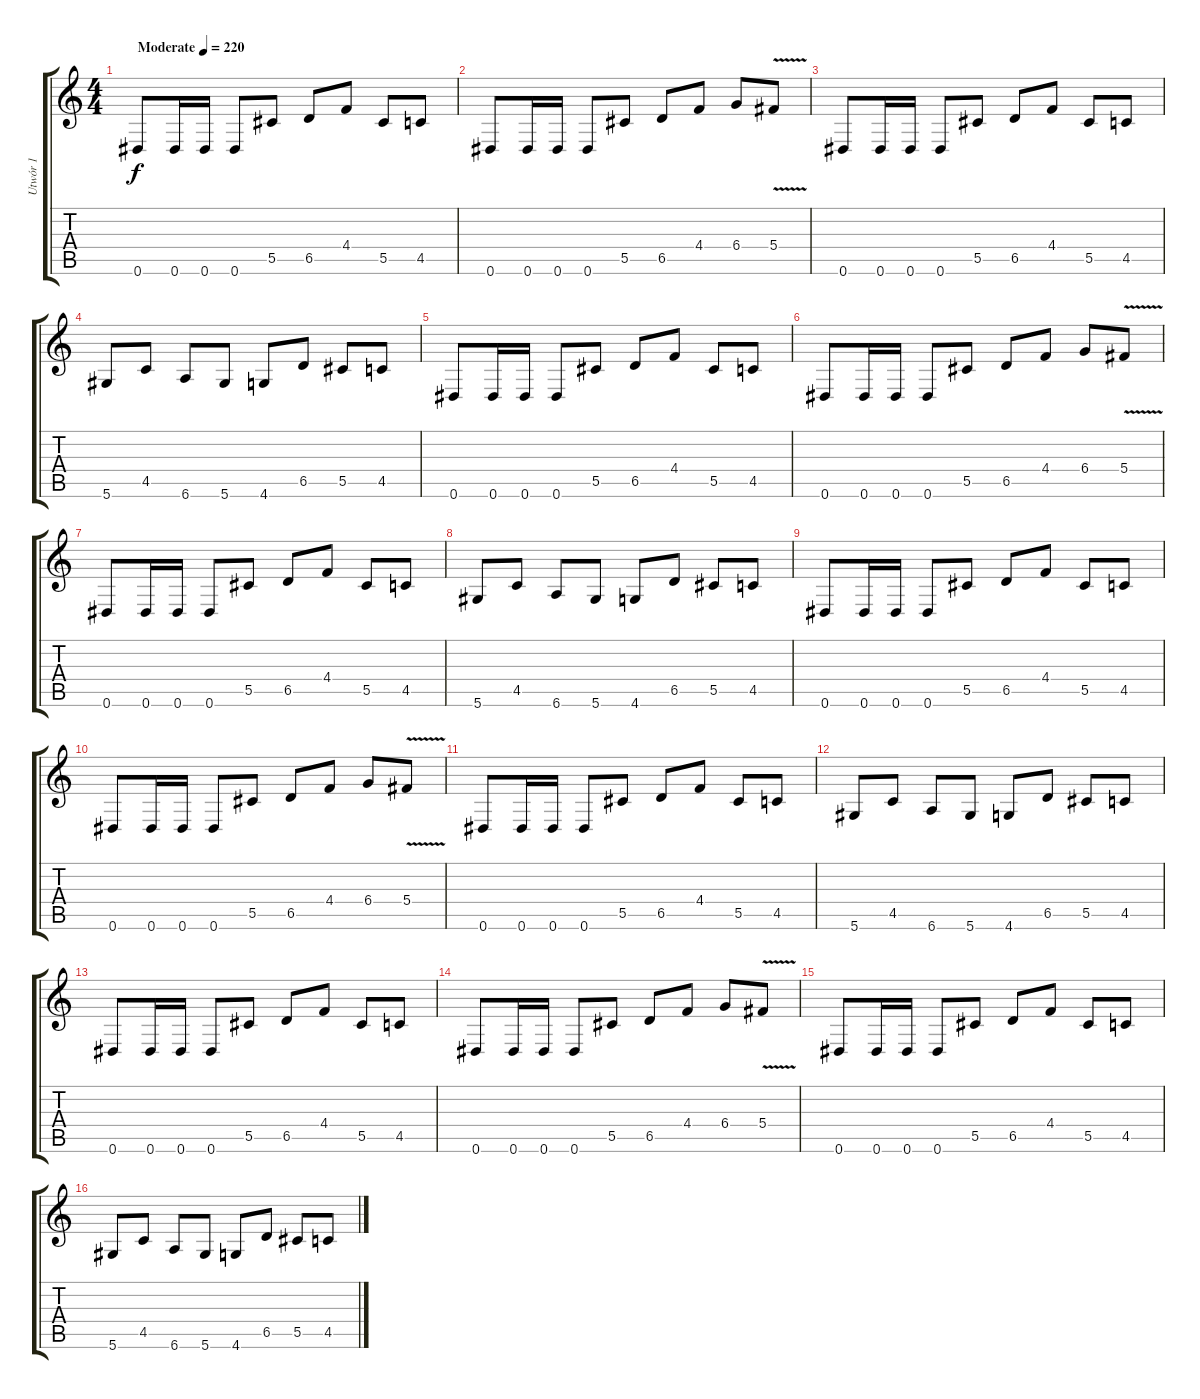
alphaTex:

\track ("Utwór 1" "Utwór 1") {instrument distortionguitar}
\staff {score tabs}
\tuning (Eb4 Bb3 Gb3 Db3 Ab2 Eb2) {hide}
\ts (4 4)
\tempo (220 "Moderate")
\clef g2
\ks c
0.6.8{dy f instrument distortionguitar} 0.6.16 0.6.16 0.6.8 5.5.8 6.5.8 4.4.8 5.5.8 4.5.8 |
0.6.8 0.6.16 0.6.16 0.6.8 5.5.8 6.5.8 4.4.8 6.4.8 5.4{v}.8 |
0.6.8 0.6.16 0.6.16 0.6.8 5.5.8 6.5.8 4.4.8 5.5.8 4.5.8 |
5.6.8 4.5.8 6.6.8 5.6.8 4.6.8 6.5.8 5.5.8 4.5.8 |
0.6.8 0.6.16 0.6.16 0.6.8 5.5.8 6.5.8 4.4.8 5.5.8 4.5.8 |
0.6.8 0.6.16 0.6.16 0.6.8 5.5.8 6.5.8 4.4.8 6.4.8 5.4{v}.8 |
0.6.8 0.6.16 0.6.16 0.6.8 5.5.8 6.5.8 4.4.8 5.5.8 4.5.8 |
5.6.8 4.5.8 6.6.8 5.6.8 4.6.8 6.5.8 5.5.8 4.5.8 |
0.6.8 0.6.16 0.6.16 0.6.8 5.5.8 6.5.8 4.4.8 5.5.8 4.5.8 |
0.6.8 0.6.16 0.6.16 0.6.8 5.5.8 6.5.8 4.4.8 6.4.8 5.4{v}.8 |
0.6.8 0.6.16 0.6.16 0.6.8 5.5.8 6.5.8 4.4.8 5.5.8 4.5.8 |
5.6.8 4.5.8 6.6.8 5.6.8 4.6.8 6.5.8 5.5.8 4.5.8 |
0.6.8 0.6.16 0.6.16 0.6.8 5.5.8 6.5.8 4.4.8 5.5.8 4.5.8 |
0.6.8 0.6.16 0.6.16 0.6.8 5.5.8 6.5.8 4.4.8 6.4.8 5.4{v}.8 |
0.6.8 0.6.16 0.6.16 0.6.8 5.5.8 6.5.8 4.4.8 5.5.8 4.5.8 |
5.6.8 4.5.8 6.6.8 5.6.8 4.6.8 6.5.8 5.5.8 4.5.8
